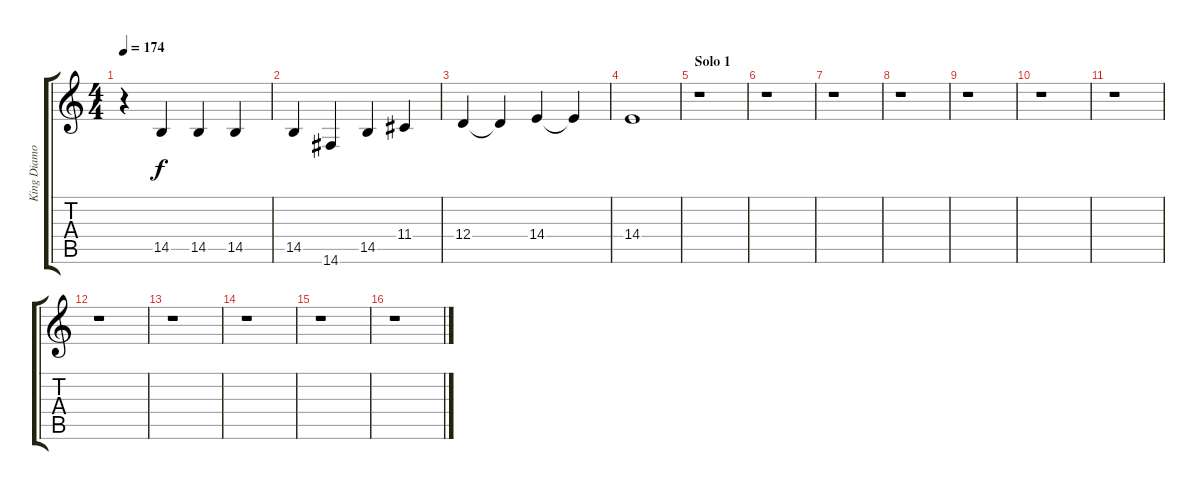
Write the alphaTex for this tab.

\track ("King Diamond/harmonies" "King Diamo") {instrument sopranosax}
\staff {score tabs}
\tuning (E4 B3 G3 D3 A2 E2) {hide}
\ts (4 4)
\tempo 174
\clef g2
\ks c
r.4{dy f} 14.5.4 14.5.4 14.5.4 |
14.5.4 14.6.4 14.5.4 11.4.4 |
12.4.4 12.4{t}.4 14.4.4 14.4{t}.4 |
14.4.1 |
\section ("" "Solo 1")
r.1 |
r.1 |
r.1 |
r.1 |
r.1 |
r.1 |
r.1 |
r.1 |
r.1 |
r.1 |
r.1 |
r.1
